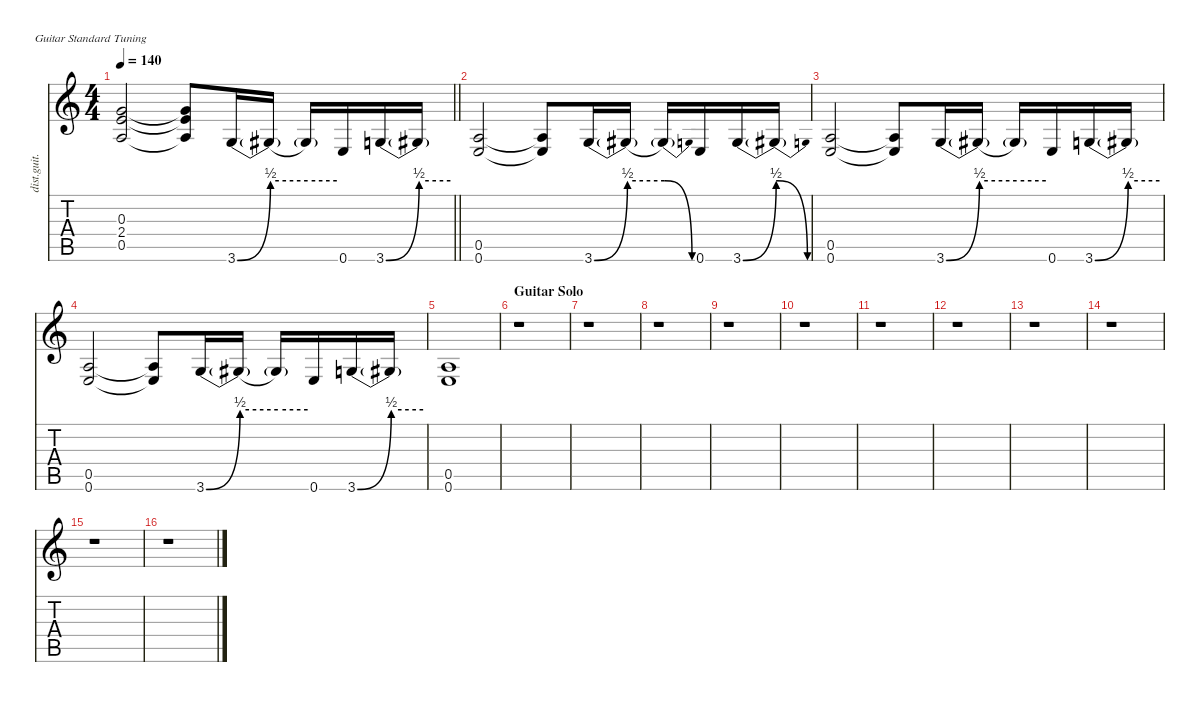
\defaultSystemsLayout 4
\hideDynamics
\bracketExtendMode nobrackets
\otherSystemsTrackNameOrientation horizontal
\track ("Guitar II" "dist.guit.") {defaultSystemsLayout 8 instrument distortionguitar}
\staff {score tabs}
\tuning (E4 B3 G3 D3 A2 E2)
\ts (4 4)
\tempo 140
\clef g2
\barLineRight lightlight
\ks c
(0.3 2.4 0.5).2{dy f beam Up} (0.3{t} 2.4{t} 0.5{t}).8{beam Up} 3.6{be (bend 0 0 60 2)}.16{beam Up} 3.6{be (hold 0 2 60 2) t}.16{beam Up} 3.6{be (hold 0 2 60 2) t}.16{beam Up} 0.6.16{beam Up} 3.6{be (bend 0 0 60 2)}.16{beam Up} 3.6{be (hold 0 2 60 2) t}.16{beam Up} |
(0.5 0.6).2{beam Up} (0.5{t} 0.6{t}).8{beam Up} 3.6{be (bend 0 0 60 2)}.16{beam Up} 3.6{be (hold 0 2 60 2) t}.16{beam Up} 3.6{be (release 0 2 60 0) t}.16{beam Up} 0.6.16{beam Up} 3.6{be (bend 0 0 60 2)}.16{beam Up} 3.6{be (release 0 2 60 0) t}.16{beam Up} |
(0.5 0.6).2{beam Up} (0.5{t} 0.6{t}).8{beam Up} 3.6{be (bend 0 0 60 2)}.16{beam Up} 3.6{be (hold 0 2 60 2) t}.16{beam Up} 3.6{be (hold 0 2 60 2) t}.16{beam Up} 0.6.16{beam Up} 3.6{be (bend 0 0 60 2)}.16{beam Up} 3.6{be (hold 0 2 60 2) t}.16{beam Up} |
(0.5 0.6).2{beam Up} (0.5{t} 0.6{t}).8{beam Up} 3.6{be (bend 0 0 60 2)}.16{beam Up} 3.6{be (hold 0 2 60 2) t}.16{beam Up} 3.6{be (hold 0 2 60 2) t}.16{beam Up} 0.6.16{beam Up} 3.6{be (bend 0 0 60 2)}.16{beam Up} 3.6{be (hold 0 2 60 2) t}.16{beam Up} |
(0.5 0.6).1{beam Up} |
\section ("" "Guitar Solo")
r.1{beam Down} |
r.1{beam Down} |
r.1{beam Down} |
r.1{beam Down} |
r.1{beam Down} |
r.1{beam Down} |
r.1{beam Down} |
r.1{beam Down} |
r.1{beam Down} |
r.1{beam Down} |
r.1{beam Down}
